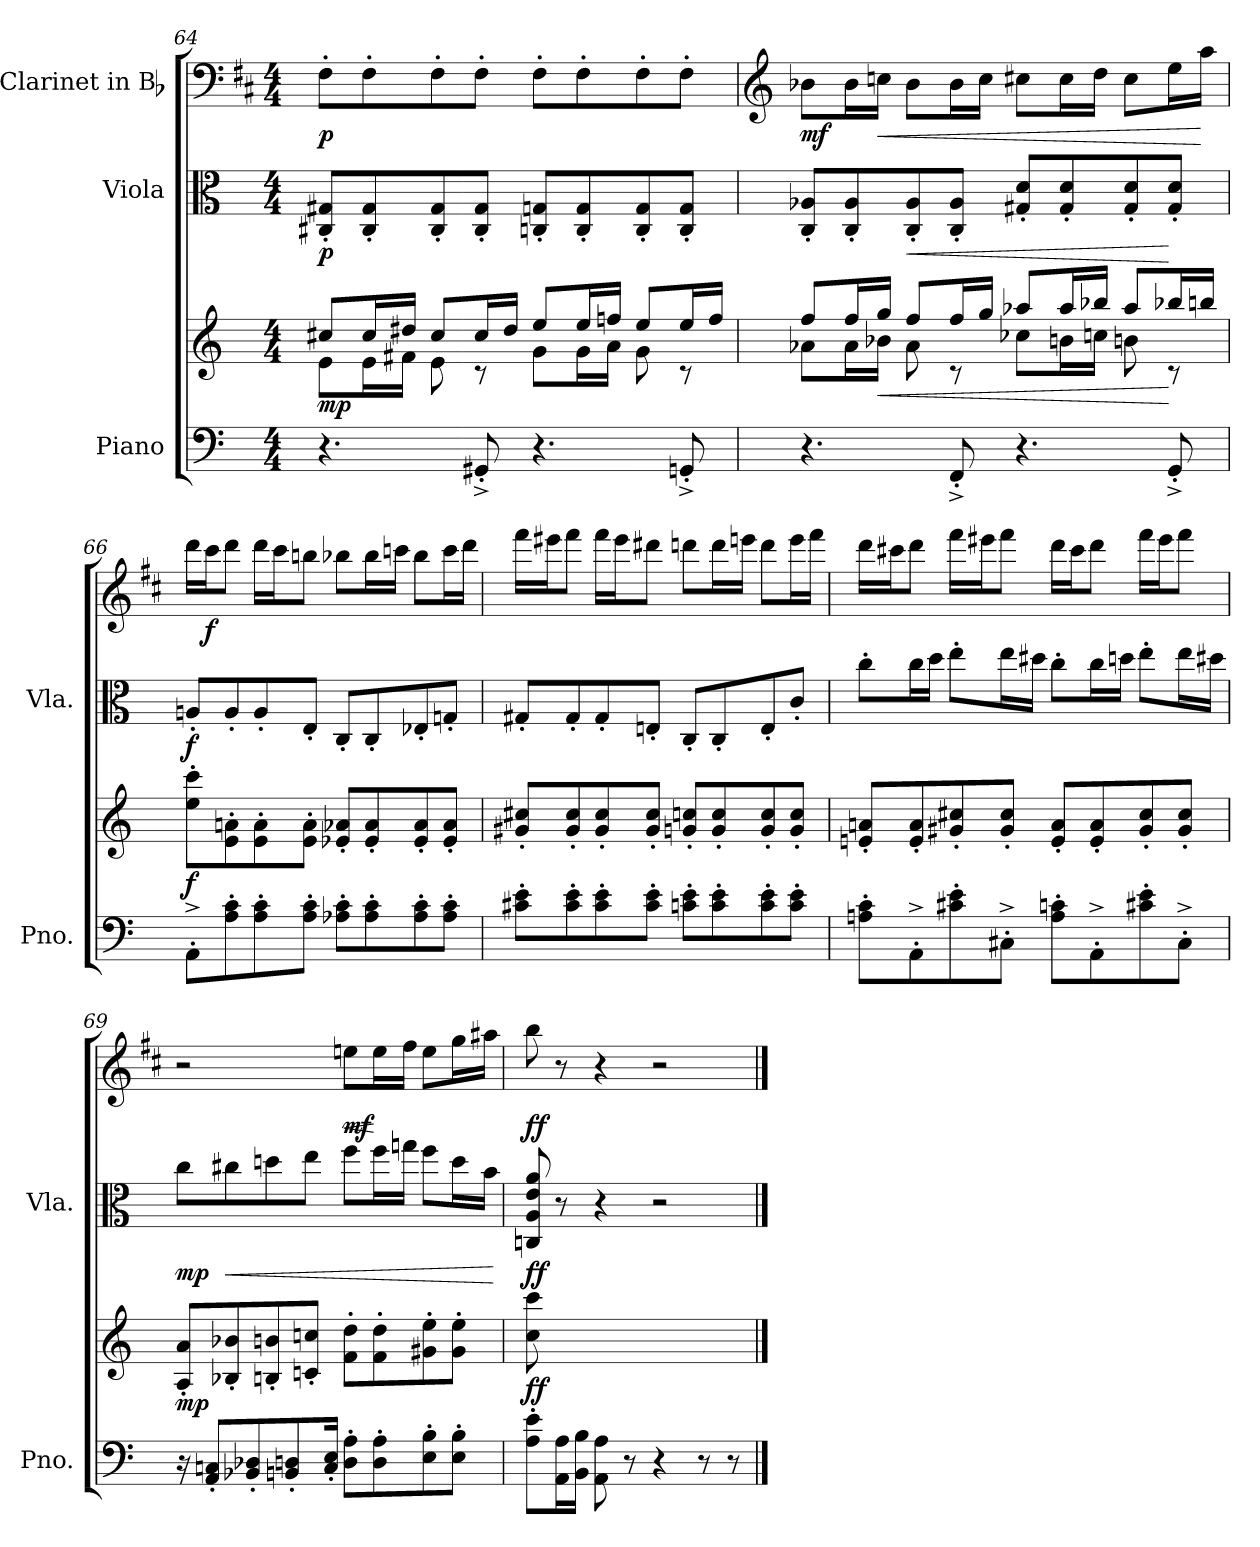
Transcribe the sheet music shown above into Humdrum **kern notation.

**kern	**kern	**dynam	**kern	**dynam	**kern	**dynam
*part3	*part3	*part3	*part2	*part2	*part1	*part1
*staff4	*staff3	*staff3/4	*staff2	*staff2	*staff1	*staff1
*I"Piano	*	*	*I"Viola	*	*I"Clarinet in Bb	*
*I'Pno.	*	*	*I'Vla.	*	*	*
!!LO:LB:g=z
*clefF4	*clefG2	*	*clefC3	*	*clefF4	*
*	*	*	*	*	*ITrd1c2	*
*k[]	*k[]	*	*k[]	*	*k[]	*
*a:	*a:	*	*a:	*	*a:	*
*M4/4	*M4/4	*	*M4/4	*	*M4/4	*
=64	=64	=64	=64	=64	=64	=64
*	*^	*	*	*	*	*
!	!	!	!LO:DY:b	!	!LO:DY:b	!	!LO:DY:b
4.r	8cc#X/L	8e\L	mp	8C#X/'< 8G#X/'<L	p	8E'>\L	p
.	16cc#/L	16e\L	.	8C#/'< 8G#/'<	.	8E'>\	.
.	16dd#X/JJ	16f#X\JJ	.	.	.	.	.
.	8cc#/L	8e\	.	8C#/'< 8G#/'<	.	8E'>\	.
8GG#X^<'</	16cc#/L	8rc	.	8C#/'< 8G#/'<J	.	8E'>\J	.
.	16dd#/JJ	.	.	.	.	.	.
4.r	8ee/L	8g\L	.	8Cn/'< 8Gn/'<L	.	8E'>\L	.
.	16ee/L	16g\L	.	8C/'< 8G/'<	.	8E'>\	.
.	16ffn/JJ	16a\JJ	.	.	.	.	.
.	8ee/L	8g\	.	8C/'< 8G/'<	.	8E'>\	.
8GGn^<'</	16ee/L	8rc	.	8C/'< 8G/'<J	.	8E'>\J	.
.	16ff/JJ	.	.	.	.	.	.
=65	=65	=65	=65	=65	=65	=65	=65
*	*	*	*	*	*	*clefG2	*
!	!	!	!	!	!	!	!LO:DY:b
4.r	8ff/L	8a-X\L	.	8C/'< 8A-X/'<L	.	8a-X\L	mf
.	16ff/L	16a-\L	.	8C/'< 8A-/'<	.	16a-\L	.
!	!	!	!LO:HP:b	!	!	!	!LO:HP:b
.	16gg/JJ	16b-X\JJ	<	.	.	16b-X\JJ	<
!	!	!	!	!	!LO:HP:b	!	!
.	8ff/L	8a-\	.	8C/'< 8A-/'<	<	8a-\L	.
8FF^<'</	16ff/L	8rc	.	8C/'< 8A-/'<J	.	16a-\L	.
.	16gg/JJ	.	.	.	.	16b-\JJ	.
4.r	8aa-X/L	8cc-X\L	.	8G#X/'< 8d/'<L	.	8bn\L	.
.	16aa-/L	16bn\L	.	8G#/'< 8d/'<	.	16b\L	.
.	16bb-X/JJ	16ccn\JJ	.	.	.	16cc\JJ	.
.	8aa-/L	8bn\	.	8G#/'< 8d/'<	.	8b\L	.
8GG^<'</	16bb-X/L	8rc	[	8G#/'< 8d/'<J	[	16dd\L	.
.	16bbn/JJ	.	.	.	.	16gg\JJ	[
*	*v	*v	*	*	*	*	*
!!LO:PB:g=z
=66	=66	=66	=66	=66	=66	=66
!	!	!LO:DY:a=2	!	!LO:DY:b	!	!
8AA^>'>\L	8ee\'> 8ccc\'>L	f	8An'</L	f	16ccc\LL	.
!	!	!	!	!	!	!LO:DY:b
.	.	.	.	.	16bb\J	f
8A\'> 8c\'>	8e\'> 8an\'>	.	8A'</	.	8ccc\J	.
8A\'> 8c\'>	8e\'> 8a\'>	.	8A'</	.	16ccc\LL	.
.	.	.	.	.	16bb\J	.
8A\'> 8c\'>J	8e\'> 8a\'>J	.	8E'</J	.	8aan\J	.
8A-X\'> 8c\'>L	8e-X/'< 8a-X/'<L	.	8C'</L	.	8aa-X\L	.
8A-\'> 8c\'>	8e-/'< 8a-/'<	.	8C'</	.	16aa-\L	.
.	.	.	.	.	16bb-X\JJ	.
8A-\'> 8c\'>	8e-/'< 8a-/'<	.	8E-X'</	.	8aa-\L	.
8A-\'> 8c\'>J	8e-/'< 8a-/'<J	.	8Gn'</J	.	16bb-\L	.
.	.	.	.	.	16ccc\JJ	.
=67	=67	=67	=67	=67	=67	=67
8c#X\'> 8e\'>L	8g#X/'< 8cc#X/'<L	.	8G#X'</L	.	16eee\LL	.
.	.	.	.	.	16ddd#X\J	.
8c#\'> 8e\'>	8g#/'< 8cc#/'<	.	8G#'</	.	8eee\J	.
8c#\'> 8e\'>	8g#/'< 8cc#/'<	.	8G#'</	.	16eee\LL	.
.	.	.	.	.	16ddd#\J	.
8c#\'> 8e\'>J	8g#/'< 8cc#/'<J	.	8En'</J	.	8ccc#X\J	.
8cn\'> 8e\'>L	8gn/'< 8ccn/'<L	.	8C'</L	.	8cccn\L	.
8c\'> 8e\'>	8g/'< 8cc/'<	.	8C'</	.	16ccc\L	.
.	.	.	.	.	16dddn\JJ	.
8c\'> 8e\'>	8g/'< 8cc/'<	.	8E'</	.	8ccc\L	.
8c\'> 8e\'>J	8g/'< 8cc/'<J	.	8c'</J	.	16ddd\L	.
.	.	.	.	.	16eee\JJ	.
!!LO:LB:g=z
=68	=68	=68	=68	=68	=68	=68
8An\'> 8c\'>L	8en/'< 8an/'<L	.	8cc'>\L	.	16ccc\LL	.
.	.	.	.	.	16bbn\J	.
8AA^>'>\	8e/'< 8a/'<	.	16cc\L	.	8ccc\J	.
.	.	.	16dd\JJ	.	.	.
8c#X\'> 8e\'>	8g#X/'< 8cc#X/'<	.	8ee'>\L	.	16eee\LL	.
.	.	.	.	.	16ddd#X\J	.
8C#X^>'>\J	8g#/'< 8cc#/'<J	.	16ee\L	.	8eee\J	.
.	.	.	16dd#X\JJ	.	.	.
8A\'> 8cn\'>L	8e/'< 8a/'<L	.	8cc'>\L	.	16ccc\LL	.
.	.	.	.	.	16bb\J	.
8AA^>'>\	8e/'< 8a/'<	.	16cc\L	.	8ccc\J	.
.	.	.	16ddn\JJ	.	.	.
8c#X\'> 8e\'>	8g#/'< 8cc#/'<	.	8ee'>\L	.	16eee\LL	.
.	.	.	.	.	16ddd#\J	.
8C#^>'>\J	8g#/'< 8cc#/'<J	.	16ee\L	.	8eee\J	.
.	.	.	16dd#X\JJ	.	.	.
=69	=69	=69	=69	=69	=69	=69
!	!	!LO:DY:a=2	!	!LO:DY:b	!	!
16r	8A/'< 8a/'<L	mp	8cc\L	mp	2r	.
8AA/'< 8Cn/'<L	.	.	.	.	.	.
!	!	!	!	!LO:HP:b	!	!
.	8B-X/'< 8b-X/'<	.	8cc#X\	<	.	.
8BB-X/'< 8D-X/'<	.	.	.	.	.	.
.	8Bn/'< 8bn/'<	.	8ddn\	.	.	.
8BBn/'< 8Dn/'<	.	.	.	.	.	.
.	8cn/'< 8ccn/'<J	.	8ee\J	.	.	.
16C/'< 16E/'<Jk	.	.	.	.	.	.
!	!	!	!	!	!	!LO:HP:b
!	!	!	!	!	!	!LO:DY:n=1:b
8D\'> 8A\'>L	8f\'> 8dd\'>L	.	8ff\L	.	8ddn\L	< mf
8D\'> 8A\'>	8f\'> 8dd\'>	.	16ff\L	.	16dd\L	[
.	.	.	16ggn\JJ	.	16ee\JJ	.
8E\'> 8B\'>	8g#X\'> 8ee\'>	.	8ff\L	.	8dd\L	.
8E\'> 8B\'>J	8g#\'> 8ee\'>J	.	16dd\L	.	16ff\L	.
.	.	.	16b\JJ	.	16gg#X\JJ	.
.	.	.	.	[	.	.
!!LO:PB:g=z
=70	=70	=70	=70	=70	=70	=70
!	!	!LO:DY:b	!	!LO:DY:b	!	!LO:DY:b
8A\'> 8e\'>L	8cc\ 8ccc\	ff	8Cn/ 8A/ 8e/ 8a/	ff	8aa\	ff
16AA\ 16A\L	2..ryy	.	8r	.	8r	.
16BB\ 16B\JJ	.	.	.	.	.	.
8AA\ 8A\	.	.	4r	.	4r	.
8r	.	.	.	.	.	.
4r	.	.	2r	.	2r	.
8r	.	.	.	.	.	.
8r	.	.	.	.	.	.
==	==	==	==	==	==	==
*-	*-	*-	*-	*-	*-	*-
